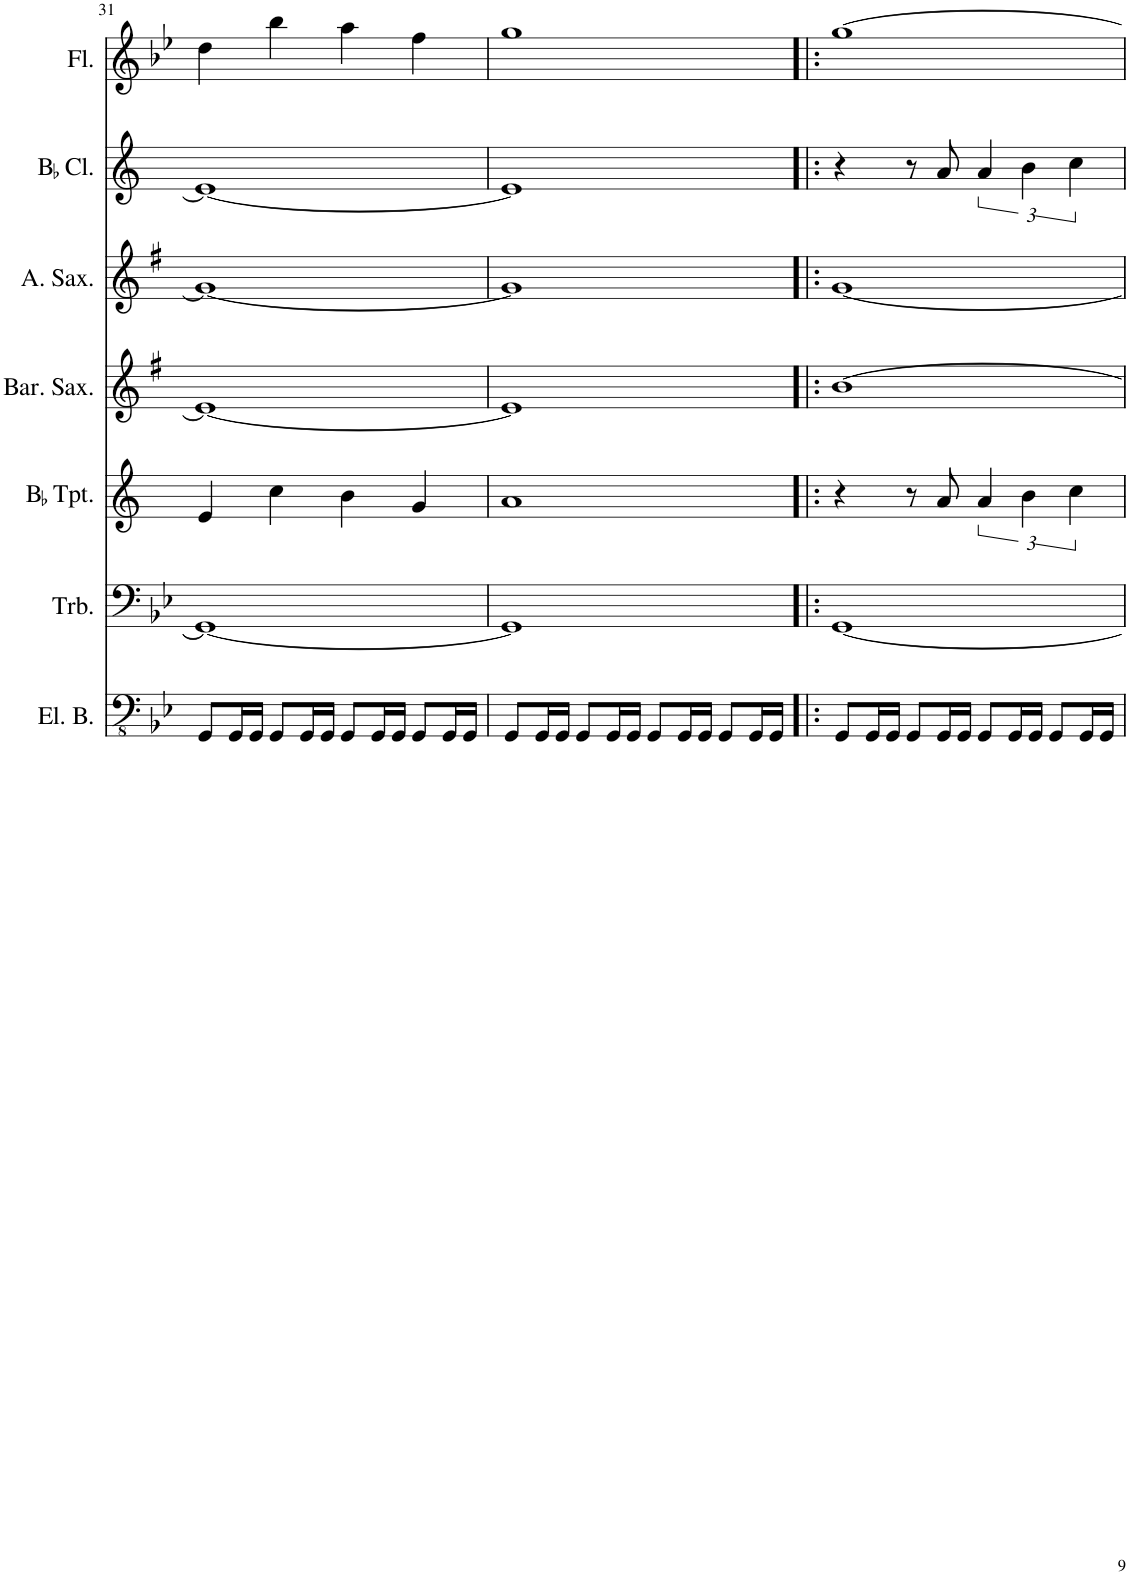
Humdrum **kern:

**kern	**kern	**kern	**kern	**kern	**kern	**kern
*part7	*part6	*part5	*part4	*part3	*part2	*part1
*staff7	*staff6	*staff5	*staff4	*staff3	*staff2	*staff1
*I"Electric Bass	*I"Trombone	*I"BaccidentalFlat Trumpet	*I"Baritone Saxophone	*I"Alto Saxophone	*I"BaccidentalFlat Clarinet	*I"Flute
*I'El. B.	*I'Trb.	*I'BaccidentalFlat Tpt.	*I'Bar. Sax.	*I'A. Sax.	*I'BaccidentalFlat Cl.	*I'Fl.
!!LO:PB:g=z
*clefFv4	*clefF4	*clefG2	*clefG2	*clefG2	*clefG2	*clefG2
*	*	*Trd1c2	*Trd12c21	*Trd5c9	*Trd1c2	*
*k[b-e-]	*k[b-e-]	*k[]	*k[f#]	*k[f#]	*k[]	*k[b-e-]
*M4/4	*M4/4	*M4/4	*M4/4	*M4/4	*M4/4	*M4/4
=31	=31	=31	=31	=31	=31	=31
8GGG/L	1GG_	4e/	1e_	1g_	1e_	4dd\
16GGG/L	.	.	.	.	.	.
16GGG/JJ	.	.	.	.	.	.
8GGG/L	.	4cc\	.	.	.	4bb-\
16GGG/L	.	.	.	.	.	.
16GGG/JJ	.	.	.	.	.	.
8GGG/L	.	4b\	.	.	.	4aa\
16GGG/L	.	.	.	.	.	.
16GGG/JJ	.	.	.	.	.	.
8GGG/L	.	4g/	.	.	.	4ff\
16GGG/L	.	.	.	.	.	.
16GGG/JJ	.	.	.	.	.	.
=32	=32	=32	=32	=32	=32	=32
8GGG/L	1GG]	1a	1e]	1g]	1e]	1gg
16GGG/L	.	.	.	.	.	.
16GGG/JJ	.	.	.	.	.	.
8GGG/L	.	.	.	.	.	.
16GGG/L	.	.	.	.	.	.
16GGG/JJ	.	.	.	.	.	.
8GGG/L	.	.	.	.	.	.
16GGG/L	.	.	.	.	.	.
16GGG/JJ	.	.	.	.	.	.
8GGG/L	.	.	.	.	.	.
16GGG/L	.	.	.	.	.	.
16GGG/JJ	.	.	.	.	.	.
=33!|:	=33!|:	=33!|:	=33!|:	=33!|:	=33!|:	=33!|:
8GGG/L	[1GG	4r	[1b	[1g	4r	[1gg
16GGG/L	.	.	.	.	.	.
16GGG/JJ	.	.	.	.	.	.
8GGG/L	.	8r	.	.	8r	.
16GGG/L	.	8a/	.	.	8a/	.
16GGG/JJ	.	.	.	.	.	.
8GGG/L	.	6a/	.	.	6a/	.
16GGG/L	.	.	.	.	.	.
.	.	6b\	.	.	6b\	.
16GGG/JJ	.	.	.	.	.	.
8GGG/L	.	.	.	.	.	.
.	.	6cc\	.	.	6cc\	.
16GGG/L	.	.	.	.	.	.
16GGG/JJ	.	.	.	.	.	.
=	=	=	=	=	=	=
*-	*-	*-	*-	*-	*-	*-
